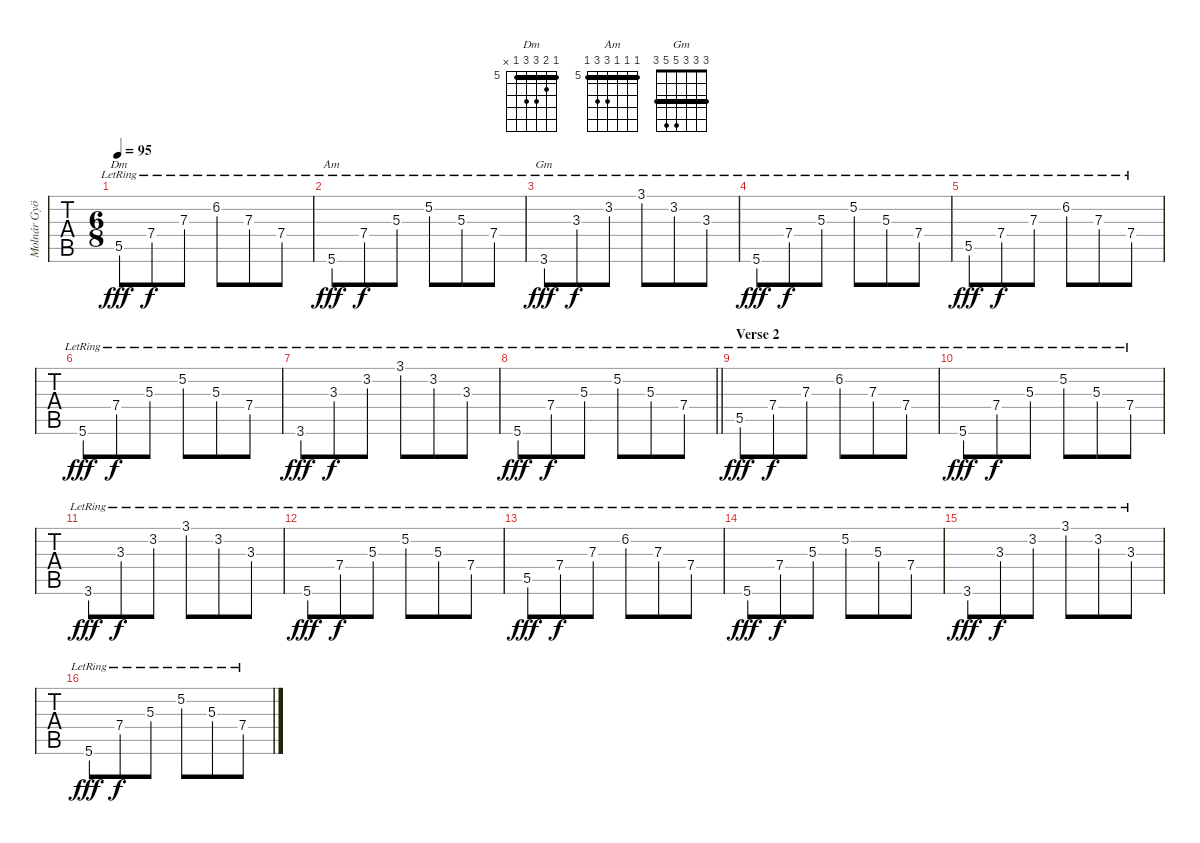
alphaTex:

\track ("Molnár György" "Molnár Gyö") {instrument electricguitarjazz}
\staff {tabs}
\tuning (E4 B3 G3 D3 A2 E2) {hide}
\chord ("Dm" 5 6 7 7 5 x) {firstfret 5 barre 5}
\chord ("Am" 5 5 5 7 7 5) {firstfret 5 barre 5}
\chord ("Gm" 3 3 3 5 5 3) {barre 3}
\ts (6 8)
\tempo 95
\clef g2
\ks dminor
5.5{hac lr}.8{ch "Dm" dy fff} 7.4{lr}.8{dy f} 7.3{lr}.8 6.2{lr}.8 7.3{lr}.8 7.4{lr}.8 |
5.6{hac lr}.8{ch "Am" dy fff} 7.4{lr}.8{dy f} 5.3{lr}.8 5.2{lr}.8 5.3{lr}.8 7.4{lr}.8 |
3.6{hac lr}.8{ch "Gm" dy fff} 3.3{lr}.8{dy f} 3.2{lr}.8 3.1{lr}.8 3.2{lr}.8 3.3{lr}.8 |
5.6{hac lr}.8{dy fff} 7.4{lr}.8{dy f} 5.3{lr}.8 5.2{lr}.8 5.3{lr}.8 7.4{lr}.8 |
5.5{hac lr}.8{dy fff} 7.4{lr}.8{dy f} 7.3{lr}.8 6.2{lr}.8 7.3{lr}.8 7.4{lr}.8 |
5.6{hac lr}.8{dy fff} 7.4{lr}.8{dy f} 5.3{lr}.8 5.2{lr}.8 5.3{lr}.8 7.4{lr}.8 |
3.6{hac lr}.8{dy fff} 3.3{lr}.8{dy f} 3.2{lr}.8 3.1{lr}.8 3.2{lr}.8 3.3{lr}.8 |
\barLineRight lightlight
5.6{hac lr}.8{dy fff} 7.4{lr}.8{dy f} 5.3{lr}.8 5.2{lr}.8 5.3{lr}.8 7.4{lr}.8 |
\section ("" "Verse 2")
5.5{hac lr}.8{dy fff} 7.4{lr}.8{dy f} 7.3{lr}.8 6.2{lr}.8 7.3{lr}.8 7.4{lr}.8 |
5.6{hac lr}.8{dy fff} 7.4{lr}.8{dy f} 5.3{lr}.8 5.2{lr}.8 5.3{lr}.8 7.4{lr}.8 |
3.6{hac lr}.8{dy fff} 3.3{lr}.8{dy f} 3.2{lr}.8 3.1{lr}.8 3.2{lr}.8 3.3{lr}.8 |
5.6{hac lr}.8{dy fff} 7.4{lr}.8{dy f} 5.3{lr}.8 5.2{lr}.8 5.3{lr}.8 7.4{lr}.8 |
5.5{hac lr}.8{dy fff} 7.4{lr}.8{dy f} 7.3{lr}.8 6.2{lr}.8 7.3{lr}.8 7.4{lr}.8 |
5.6{hac lr}.8{dy fff} 7.4{lr}.8{dy f} 5.3{lr}.8 5.2{lr}.8 5.3{lr}.8 7.4{lr}.8 |
3.6{hac lr}.8{dy fff} 3.3{lr}.8{dy f} 3.2{lr}.8 3.1{lr}.8 3.2{lr}.8 3.3{lr}.8 |
5.6{hac lr}.8{dy fff} 7.4{lr}.8{dy f} 5.3{lr}.8 5.2{lr}.8 5.3{lr}.8 7.4{lr}.8
